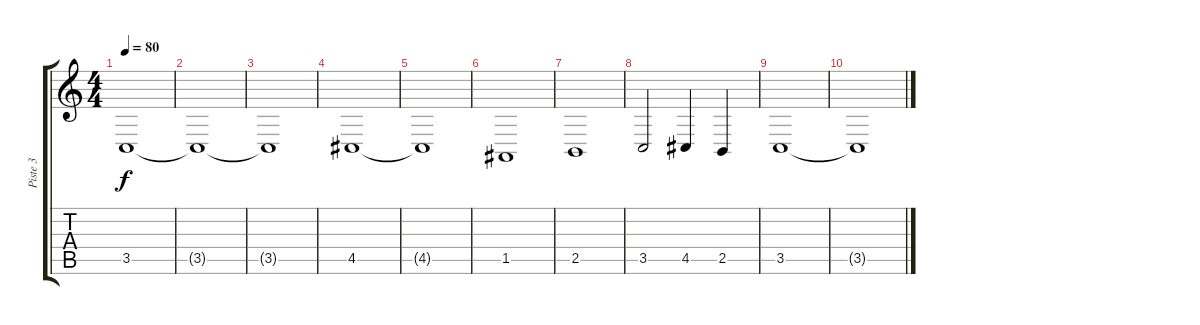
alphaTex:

\track ("Piste 3" "Piste 3") {instrument stringensemble1}
\staff {score tabs}
\tuning (E4 B3 G3 D3 A2 E2) {hide}
\ts (4 4)
\tempo 80
\clef g2
\ks c
3.5{t}.1{dy f} |
3.5{t}.1 |
3.5{t}.1 |
4.5.1 |
4.5{t}.1 |
1.5.1 |
2.5.1 |
3.5.2 4.5.4 2.5.4 |
3.5.1{volume 0} |
3.5{t}.1
